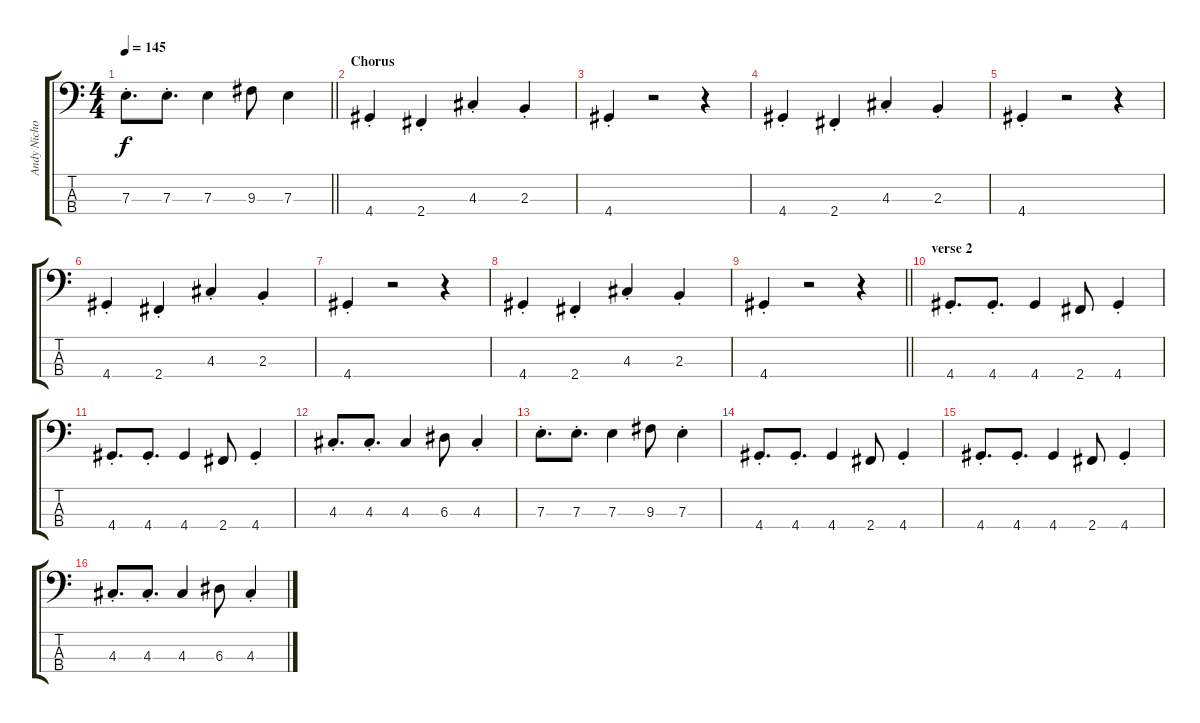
\track ("Andy Nicholson - Bass" "Andy Nicho") {instrument electricbassfinger}
\staff {score tabs}
\tuning (G2 D2 A1 E1) {hide}
\ts (4 4)
\tempo 145
\clef f4
\barLineRight lightlight
\ks c
7.3{st}.8{d dy f} 7.3{st}.8{d} 7.3.4 9.3.8 7.3.4 |
\section ("" "Chorus")
4.4{st}.4 2.4{st}.4 4.3{st}.4 2.3{st}.4 |
4.4{st}.4 r.2 r.4 |
4.4{st}.4 2.4{st}.4 4.3{st}.4 2.3{st}.4 |
4.4{st}.4 r.2 r.4 |
4.4{st}.4 2.4{st}.4 4.3{st}.4 2.3{st}.4 |
4.4{st}.4 r.2 r.4 |
4.4{st}.4 2.4{st}.4 4.3{st}.4 2.3{st}.4 |
\barLineRight lightlight
4.4{st}.4 r.2 r.4 |
\section ("" "verse 2")
4.4{st}.8{d} 4.4{st}.8{d} 4.4.4 2.4.8 4.4{st}.4 |
4.4{st}.8{d} 4.4{st}.8{d} 4.4.4 2.4.8 4.4{st}.4 |
4.3{st}.8{d} 4.3{st}.8{d} 4.3.4 6.3.8 4.3{st}.4 |
7.3{st}.8{d} 7.3{st}.8{d} 7.3.4 9.3.8 7.3{st}.4 |
4.4{st}.8{d} 4.4{st}.8{d} 4.4.4 2.4.8 4.4{st}.4 |
4.4{st}.8{d} 4.4{st}.8{d} 4.4.4 2.4.8 4.4{st}.4 |
4.3{st}.8{d} 4.3{st}.8{d} 4.3.4 6.3.8 4.3{st}.4
